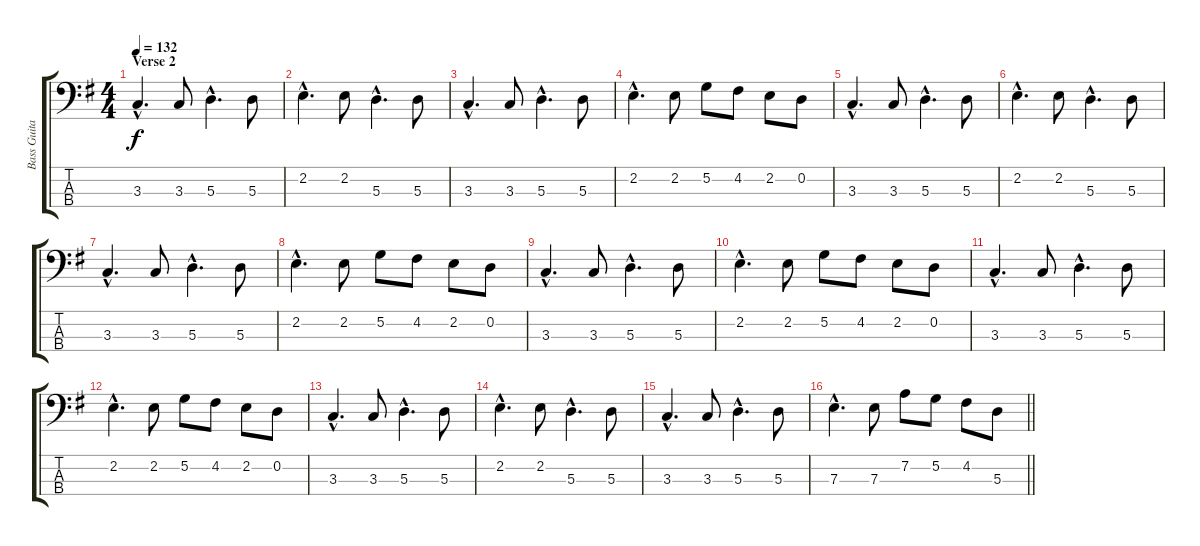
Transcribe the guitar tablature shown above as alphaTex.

\track ("Bass Guitar" "Bass Guita") {instrument electricbassfinger}
\staff {score tabs}
\tuning (G2 D2 A1 E1) {hide}
\ts (4 4)
\section ("" "Verse 2")
\tempo 132
\clef f4
\ks g
3.3{hac}.4{d dy f} 3.3.8 5.3{hac}.4{d} 5.3.8 |
2.2{hac}.4{d} 2.2.8 5.3{hac}.4{d} 5.3.8 |
3.3{hac}.4{d} 3.3.8 5.3{hac}.4{d} 5.3.8 |
2.2{hac}.4{d} 2.2.8 5.2.8 4.2.8 2.2.8 0.2.8 |
3.3{hac}.4{d} 3.3.8 5.3{hac}.4{d} 5.3.8 |
2.2{hac}.4{d} 2.2.8 5.3{hac}.4{d} 5.3.8 |
3.3{hac}.4{d} 3.3.8 5.3{hac}.4{d} 5.3.8 |
2.2{hac}.4{d} 2.2.8 5.2.8 4.2.8 2.2.8 0.2.8 |
3.3{hac}.4{d} 3.3.8 5.3{hac}.4{d} 5.3.8 |
2.2{hac}.4{d} 2.2.8 5.2.8 4.2.8 2.2.8 0.2.8 |
3.3{hac}.4{d} 3.3.8 5.3{hac}.4{d} 5.3.8 |
2.2{hac}.4{d} 2.2.8 5.2.8 4.2.8 2.2.8 0.2.8 |
3.3{hac}.4{d} 3.3.8 5.3{hac}.4{d} 5.3.8 |
2.2{hac}.4{d} 2.2.8 5.3{hac}.4{d} 5.3.8 |
3.3{hac}.4{d} 3.3.8 5.3{hac}.4{d} 5.3.8 |
\barLineRight lightlight
7.3{hac}.4{d} 7.3.8 7.2.8 5.2.8 4.2.8 5.3.8
